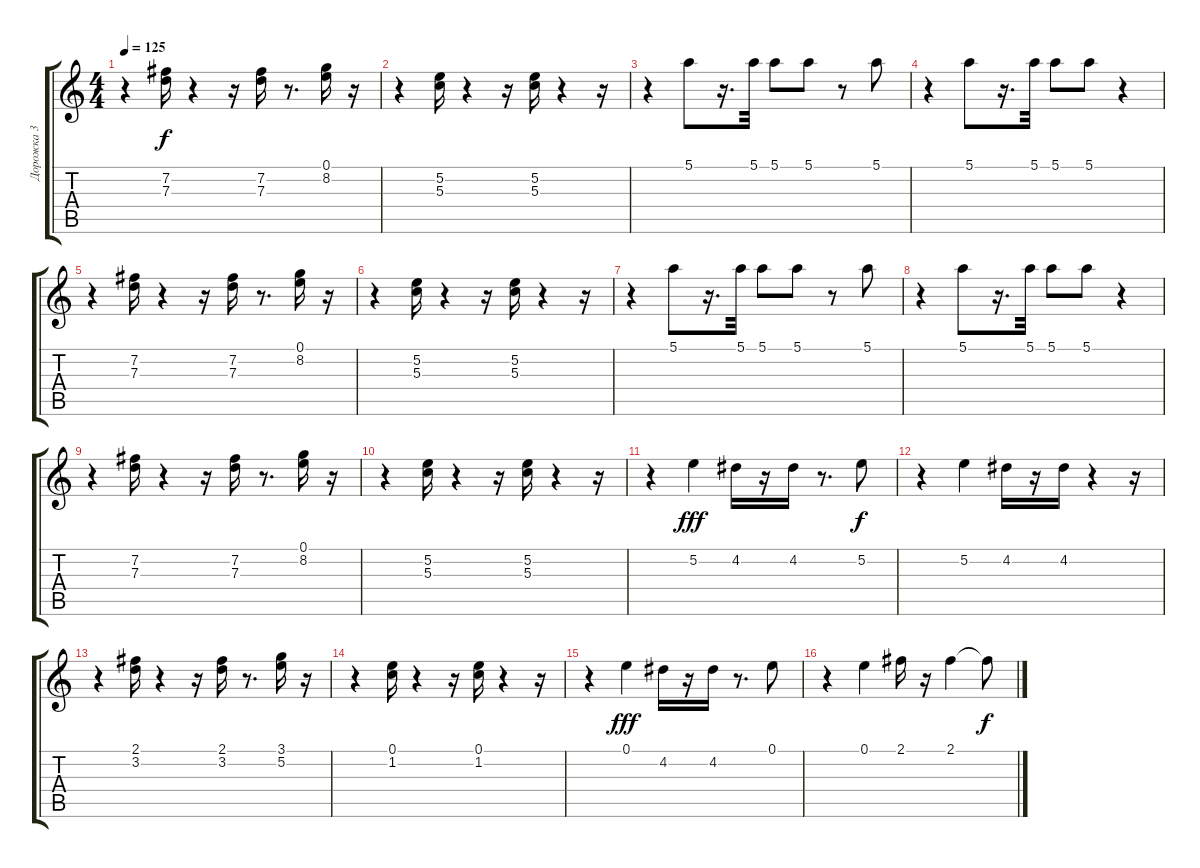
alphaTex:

\track ("Дорожка 3" "Дорожка 3") {instrument distortionguitar}
\staff {score tabs}
\tuning (E4 B3 G3 D3 A2 E2) {hide}
\ts (4 4)
\tempo 125
\clef g2
\ks c
r.4{dy f} (7.2 7.3).16 r.4 r.16 (7.2 7.3).16 r.8{d} (0.1 8.2).16 r.16 |
r.4 (5.2 5.3).16 r.4 r.16 (5.2 5.3).16 r.4 r.16 |
r.4 5.1.8 r.16{d} 5.1.32 5.1.8 5.1.8 r.8 5.1.8 |
r.4 5.1.8 r.16{d} 5.1.32 5.1.8 5.1.8 r.4 |
r.4 (7.2 7.3).16 r.4 r.16 (7.2 7.3).16 r.8{d} (0.1 8.2).16 r.16 |
r.4 (5.2 5.3).16 r.4 r.16 (5.2 5.3).16 r.4 r.16 |
r.4 5.1.8 r.16{d} 5.1.32 5.1.8 5.1.8 r.8 5.1.8 |
r.4 5.1.8 r.16{d} 5.1.32 5.1.8 5.1.8 r.4 |
r.4 (7.2 7.3).16 r.4 r.16 (7.2 7.3).16 r.8{d} (0.1 8.2).16 r.16 |
r.4 (5.2 5.3).16 r.4 r.16 (5.2 5.3).16 r.4 r.16 |
r.4 5.2.4{dy fff} 4.2.16 r.16 4.2.16 r.8{d} 5.2.8{dy f} |
r.4 5.2.4 4.2.16 r.16 4.2.16 r.4 r.16 |
r.4 (2.1 3.2).16 r.4 r.16 (2.1 3.2).16 r.8{d} (3.1 5.2).16 r.16 |
r.4 (0.1 1.2).16 r.4 r.16 (0.1 1.2).16 r.4 r.16 |
r.4 0.1.4{dy fff} 4.2.16 r.16 4.2.16 r.8{d} 0.1.8 |
r.4 0.1.4 2.1.16 r.16 2.1.4 2.1{t}.8{dy f}
